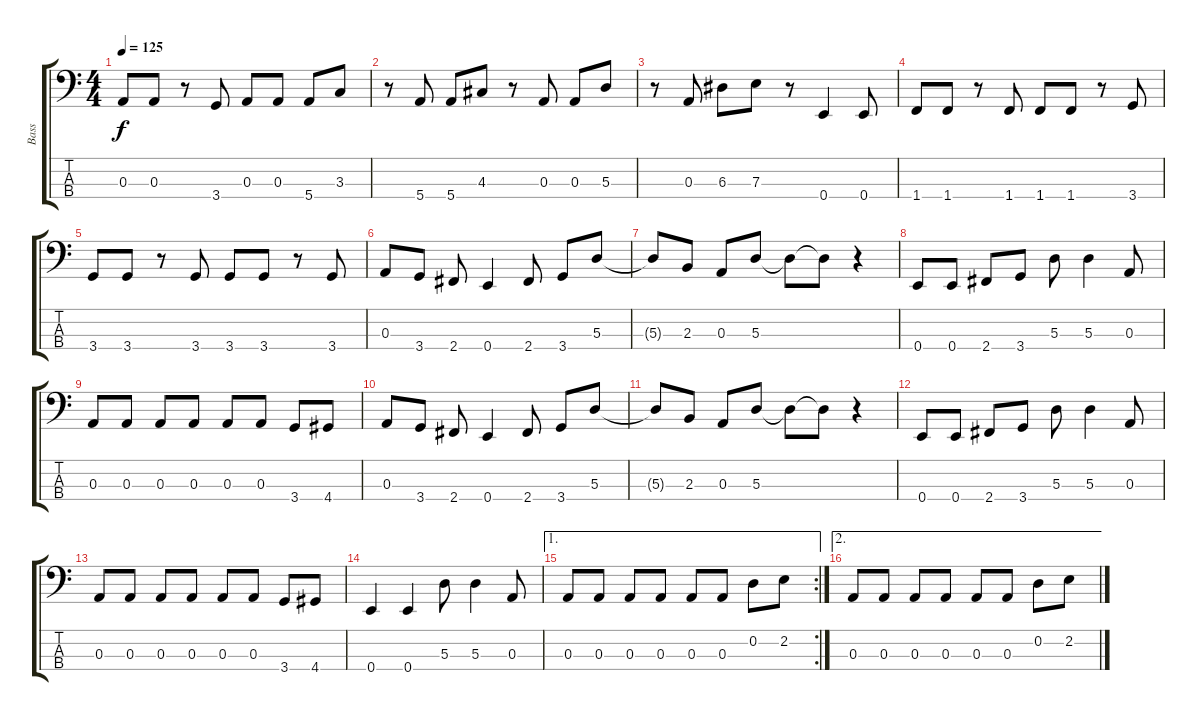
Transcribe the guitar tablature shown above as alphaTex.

\track ("Bass" "Bass") {instrument electricbassfinger}
\staff {score tabs}
\tuning (G2 D2 A1 E1) {hide}
\ts (4 4)
\tempo 125
\clef f4
\ks c
0.3.8{dy f} 0.3.8 r.8 3.4.8 0.3.8 0.3.8 5.4.8 3.3.8 |
r.8 5.4.8 5.4.8 4.3.8 r.8 0.3.8 0.3.8 5.3.8 |
r.8 0.3.8 6.3.8 7.3.8 r.8 0.4.4 0.4.8 |
1.4.8 1.4.8 r.8 1.4.8 1.4.8 1.4.8 r.8 3.4.8 |
3.4.8 3.4.8 r.8 3.4.8 3.4.8 3.4.8 r.8 3.4.8 |
0.3.8 3.4.8 2.4.8 0.4.4 2.4.8 3.4.8 5.3.8 |
5.3{t}.8 2.3.8 0.3.8 5.3.8 5.3{t}.8 5.3{t}.8 r.4 |
0.4.8 0.4.8 2.4.8 3.4.8 5.3.8 5.3.4 0.3.8 |
0.3.8 0.3.8 0.3.8 0.3.8 0.3.8 0.3.8 3.4.8 4.4.8 |
0.3.8 3.4.8 2.4.8 0.4.4 2.4.8 3.4.8 5.3.8 |
5.3{t}.8 2.3.8 0.3.8 5.3.8 5.3{t}.8 5.3{t}.8 r.4 |
0.4.8 0.4.8 2.4.8 3.4.8 5.3.8 5.3.4 0.3.8 |
0.3.8 0.3.8 0.3.8 0.3.8 0.3.8 0.3.8 3.4.8 4.4.8 |
0.4.4 0.4.4 5.3.8 5.3.4 0.3.8 |
\ae 1
\rc 2
0.3.8 0.3.8 0.3.8 0.3.8 0.3.8 0.3.8 0.2.8 2.2.8 |
\ae 2
0.3.8 0.3.8 0.3.8 0.3.8 0.3.8 0.3.8 0.2.8 2.2.8
